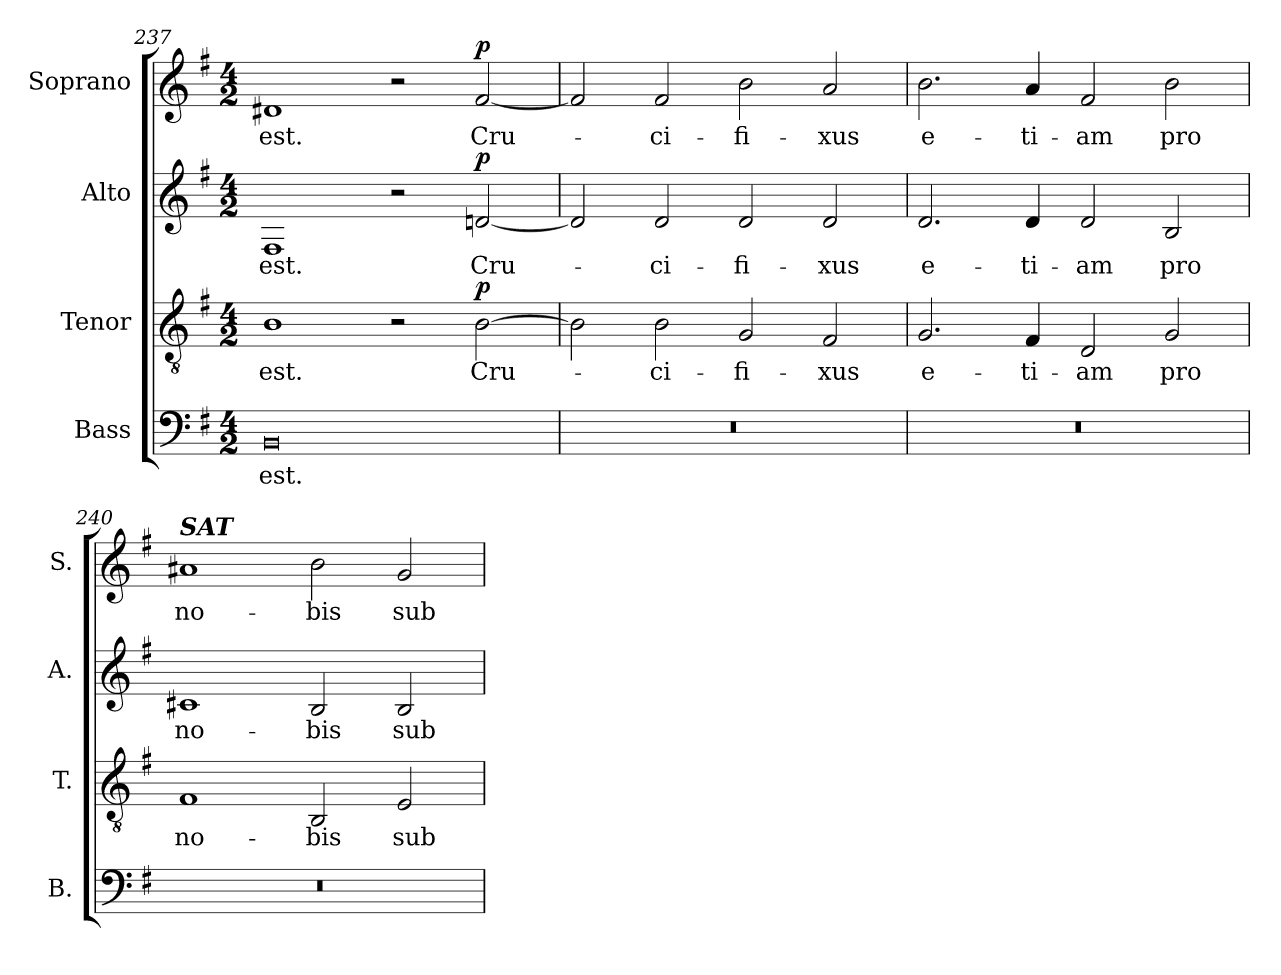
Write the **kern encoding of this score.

**kern	**text	**kern	**text	**dynam	**kern	**text	**dynam	**kern	**text	**dynam
*part4	*part4	*part3	*part3	*part3	*part2	*part2	*part2	*part1	*part1	*part1
*staff4	*staff4	*staff3	*staff3	*staff3	*staff2	*staff2	*staff2	*staff1	*staff1	*staff1
*I"Bass	*	*I"Tenor	*	*	*I"Alto	*	*	*I"Soprano	*	*
*I'B.	*	*I'T.	*	*	*I'A.	*	*	*I'S.	*	*
*clefF4	*	*clefGv2	*	*	*clefG2	*	*	*clefG2	*	*
*	*	*ITrd7c12	*	*	*	*	*	*	*	*
*k[f#]	*	*k[f#]	*	*	*k[f#]	*	*	*k[f#]	*	*
*G:	*	*G:	*	*	*G:	*	*	*G:	*	*
*M4/2	*	*M4/2	*	*	*M4/2	*	*	*M4/2	*	*
*MM144	*	*MM144	*	*	*MM144	*	*	*MM144	*	*
=237	=237	=237	=237	=237	=237	=237	=237	=237	=237	=237
!	!LO:LY:b:color=#000000	!	!	!	!	!	!	!	!	!
!	!	!	!LO:LY:b:color=#000000	!	!	!	!	!	!	!
!	!	!	!	!	!	!LO:LY:b:color=#000000	!	!	!	!
!	!	!	!	!	!	!	!	!	!LO:LY:b:color=#000000	!
0BBi	est.	1BBi	est.	.	1F#i	est.	.	1d#Xi	est.	.
.	.	2r	.	.	2r	.	.	2r	.	.
!	!	!	!LO:LY:b:color=#000000	!	!	!	!	!	!	!
!	!	!	!	!	!	!LO:LY:b:color=#000000	!	!	!	!
!	!	!	!	!	!	!	!	!	!LO:LY:b:color=#000000	!
.	.	[2BBi\	Cru-	p	[2dni/	Cru-	p	[2f#i/	Cru-	p
=238	=238	=238	=238	=238	=238	=238	=238	=238	=238	=238
!LO:N:vis=1	!	!	!	!	!	!	!	!	!	!
0r	.	2BBi\]	.	.	2di/]	.	.	2f#i/]	.	.
!	!	!	!LO:LY:b:color=#000000	!	!	!	!	!	!	!
!	!	!	!	!	!	!LO:LY:b:color=#000000	!	!	!	!
!	!	!	!	!	!	!	!	!	!LO:LY:b:color=#000000	!
.	.	2BBi\	-ci-	.	2di/	-ci-	.	2f#i/	-ci-	.
!	!	!	!LO:LY:b:color=#000000	!	!	!	!	!	!	!
!	!	!	!	!	!	!LO:LY:b:color=#000000	!	!	!	!
!	!	!	!	!	!	!	!	!	!LO:LY:b:color=#000000	!
.	.	2GGi/	-fi-	.	2di/	-fi-	.	2bi\	-fi-	.
!	!	!	!LO:LY:b:color=#000000	!	!	!	!	!	!	!
!	!	!	!	!	!	!LO:LY:b:color=#000000	!	!	!	!
!	!	!	!	!	!	!	!	!	!LO:LY:b:color=#000000	!
.	.	2FF#i/	-xus	.	2di/	-xus	.	2ai/	-xus	.
=239	=239	=239	=239	=239	=239	=239	=239	=239	=239	=239
!LO:N:vis=1	!	!	!	!	!	!	!	!	!	!
!	!	!	!LO:LY:b:color=#000000	!	!	!	!	!	!	!
!	!	!	!	!	!	!LO:LY:b:color=#000000	!	!	!	!
!	!	!	!	!	!	!	!	!	!LO:LY:b:color=#000000	!
0r	.	2.GGi/	e-	.	2.di/	e-	.	2.bi\	e-	.
!	!	!	!LO:LY:b:color=#000000	!	!	!	!	!	!	!
!	!	!	!	!	!	!LO:LY:b:color=#000000	!	!	!	!
!	!	!	!	!	!	!	!	!	!LO:LY:b:color=#000000	!
.	.	4FF#i/	-ti-	.	4di/	-ti-	.	4ai/	-ti-	.
!	!	!	!LO:LY:b:color=#000000	!	!	!	!	!	!	!
!	!	!	!	!	!	!LO:LY:b:color=#000000	!	!	!	!
!	!	!	!	!	!	!	!	!	!LO:LY:b:color=#000000	!
.	.	2DDi/	-am	.	2di/	-am	.	2f#i/	-am	.
!	!	!	!LO:LY:b:color=#000000	!	!	!	!	!	!	!
!	!	!	!	!	!	!LO:LY:b:color=#000000	!	!	!	!
!	!	!	!	!	!	!	!	!	!LO:LY:b:color=#000000	!
.	.	2GGi/	pro	.	2Bi/	pro	.	2bi\	pro	.
!!LO:LB:g=z
=240	=240	=240	=240	=240	=240	=240	=240	=240	=240	=240
!LO:N:vis=1	!	!	!	!	!	!	!	!	!	!
!	!	!	!LO:LY:b:color=#000000	!	!	!	!	!	!	!
!	!	!	!	!	!	!LO:LY:b:color=#000000	!	!	!	!
!	!	!	!	!	!	!	!	!LO:TX:a:Bi:t=SAT	!	!
!	!	!	!	!	!	!	!	!	!LO:LY:b:color=#000000	!
0r	.	1FF#i	no-	.	1c#Xi	no-	.	1a#Xi	no-	.
!	!	!	!LO:LY:b:color=#000000	!	!	!	!	!	!	!
!	!	!	!	!	!	!LO:LY:b:color=#000000	!	!	!	!
!	!	!	!	!	!	!	!	!	!LO:LY:b:color=#000000	!
.	.	2BBBi/	-bis	.	2Bi/	-bis	.	2bi\	-bis	.
!	!	!	!LO:LY:b:color=#000000	!	!	!	!	!	!	!
!	!	!	!	!	!	!LO:LY:b:color=#000000	!	!	!	!
!	!	!	!	!	!	!	!	!	!LO:LY:b:color=#000000	!
.	.	2EEi/	sub	.	2Bi/	sub	.	2gi/	sub	.
=	=	=	=	=	=	=	=	=	=	=
*-	*-	*-	*-	*-	*-	*-	*-	*-	*-	*-
